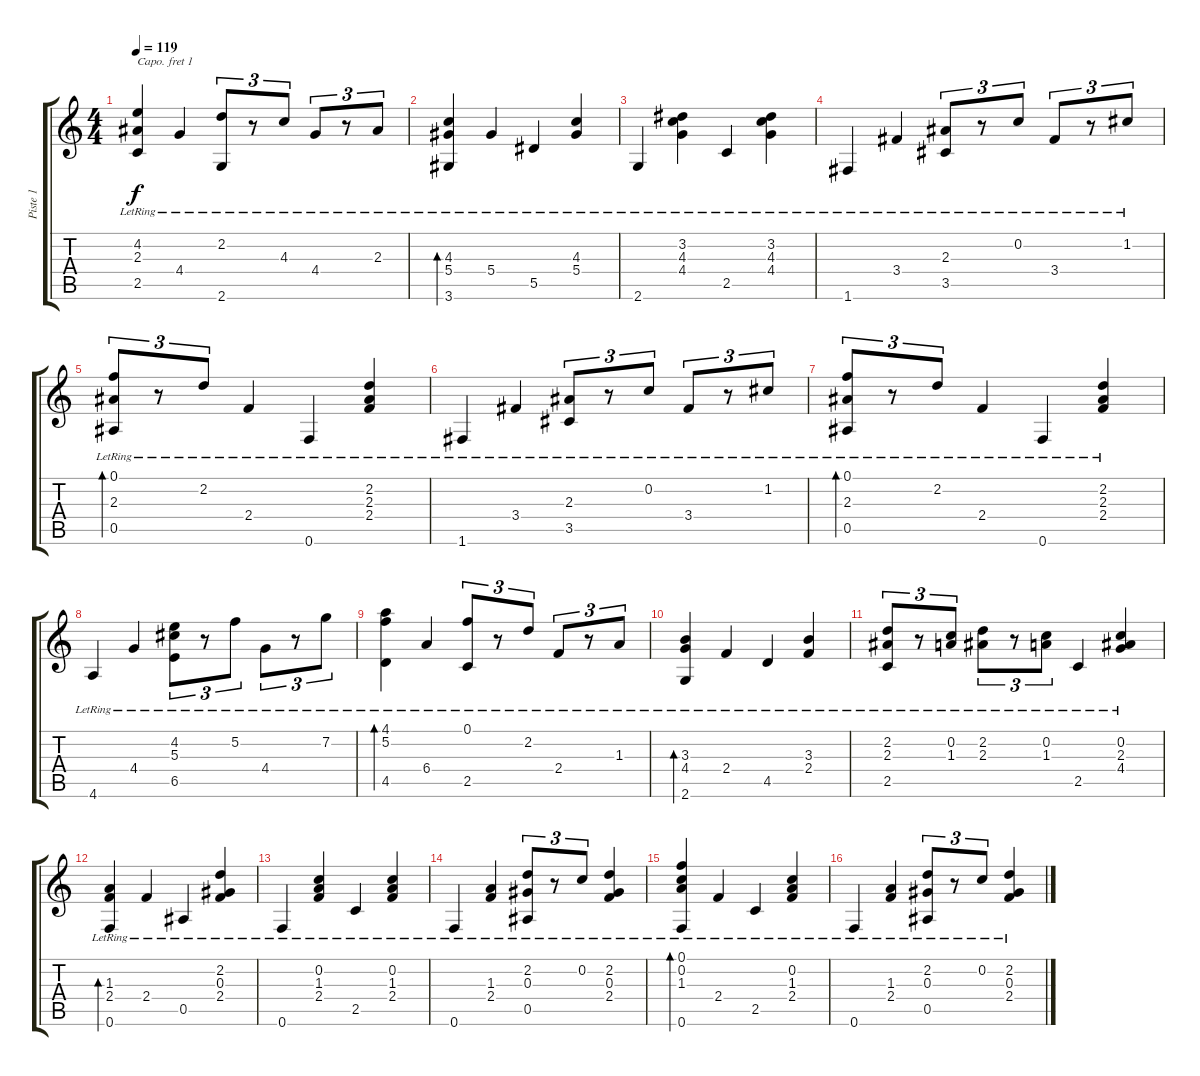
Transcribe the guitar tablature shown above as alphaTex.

\track ("Piste 1" "Piste 1") {instrument acousticguitarnylon}
\staff {score tabs}
\capo 1
\tuning (E4 B3 G3 D3 A2 E2) {hide}
\ts (4 4)
\tempo 119
\clef g2
\ks c
(4.2{lr} 2.3{lr} 2.5{lr}).4{dy f} 4.4{lr}.4 (2.2{lr} 2.6{lr}).8{tu (3 2)} r.8{tu (3 2)} 4.3{lr}.8{tu (3 2)} 4.4{lr}.8{tu (3 2)} r.8{tu (3 2)} 2.3{lr}.8{tu (3 2)} |
(4.3{lr} 5.4{lr} 3.6{lr}).4{bd 240} 5.4{lr}.4 5.5{lr}.4 (4.3{lr} 5.4{lr}).4 |
2.6{lr}.4 (3.2{lr} 4.3{lr} 4.4{lr}).4 2.5{lr}.4 (3.2{lr} 4.3{lr} 4.4{lr}).4 |
1.6{lr}.4 3.4{lr}.4 (2.3{lr} 3.5{lr}).8{tu (3 2)} r.8{tu (3 2)} 0.2{lr}.8{tu (3 2)} 3.4{lr}.8{tu (3 2)} r.8{tu (3 2)} 1.2{lr}.8{tu (3 2)} |
(0.1{lr} 2.3{lr} 0.5{lr}).8{tu (3 2) bd 240} r.8{tu (3 2)} 2.2{lr}.8{tu (3 2)} 2.4{lr}.4 0.6{lr}.4 (2.2{lr} 2.3{lr} 2.4{lr}).4 |
1.6{lr}.4 3.4{lr}.4 (2.3{lr} 3.5{lr}).8{tu (3 2)} r.8{tu (3 2)} 0.2{lr}.8{tu (3 2)} 3.4{lr}.8{tu (3 2)} r.8{tu (3 2)} 1.2{lr}.8{tu (3 2)} |
(0.1{lr} 2.3{lr} 0.5{lr}).8{tu (3 2) bd 240} r.8{tu (3 2)} 2.2{lr}.8{tu (3 2)} 2.4{lr}.4 0.6{lr}.4 (2.2{lr} 2.3{lr} 2.4{lr}).4 |
4.6{lr}.4 4.4{lr}.4 (4.2{lr} 5.3{lr} 6.5{lr}).8{tu (3 2)} r.8{tu (3 2)} 5.2{lr}.8{tu (3 2)} 4.4{lr}.8{tu (3 2)} r.8{tu (3 2)} 7.2{lr}.8{tu (3 2)} |
(4.1{lr} 5.2{lr} 4.5{lr}).4{bd 240} 6.4{lr}.4 (0.1{lr} 2.5{lr}).8{tu (3 2)} r.8{tu (3 2)} 2.2{lr}.8{tu (3 2)} 2.4{lr}.8{tu (3 2)} r.8{tu (3 2)} 1.3{lr}.8{tu (3 2)} |
(3.3{lr} 4.4{lr} 2.6{lr}).4{bd 240} 2.4{lr}.4 4.5{lr}.4 (3.3{lr} 2.4{lr}).4 |
(2.2{lr} 2.3{lr} 2.5{lr}).8{tu (3 2)} r.8{tu (3 2)} (0.2{lr} 1.3{lr}).8{tu (3 2)} (2.2{lr} 2.3{lr}).8{tu (3 2)} r.8{tu (3 2)} (0.2{lr} 1.3{lr}).8{tu (3 2)} 2.5{lr}.4 (0.2{lr} 2.3{lr} 4.4{lr}).4 |
(1.3{lr} 2.4{lr} 0.6{lr}).4{bd 240} 2.4{lr}.4 0.5{lr}.4 (2.2{lr} 0.3{lr} 2.4{lr}).4 |
0.6{lr}.4 (0.2{lr} 1.3{lr} 2.4{lr}).4 2.5{lr}.4 (0.2{lr} 1.3{lr} 2.4{lr}).4 |
0.6{lr}.4 (1.3{lr} 2.4{lr}).4 (2.2{lr} 0.3{lr} 0.5{lr}).8{tu (3 2)} r.8{tu (3 2)} 0.2{lr}.8{tu (3 2)} (2.2{lr} 0.3{lr} 2.4{lr}).4 |
(0.1{lr} 0.2{lr} 1.3{lr} 0.6{lr}).4{bd 240} 2.4{lr}.4 2.5{lr}.4 (0.2{lr} 1.3{lr} 2.4{lr}).4 |
0.6{lr}.4 (1.3{lr} 2.4{lr}).4 (2.2{lr} 0.3{lr} 0.5{lr}).8{tu (3 2)} r.8{tu (3 2)} 0.2{lr}.8{tu (3 2)} (2.2{lr} 0.3{lr} 2.4{lr}).4
